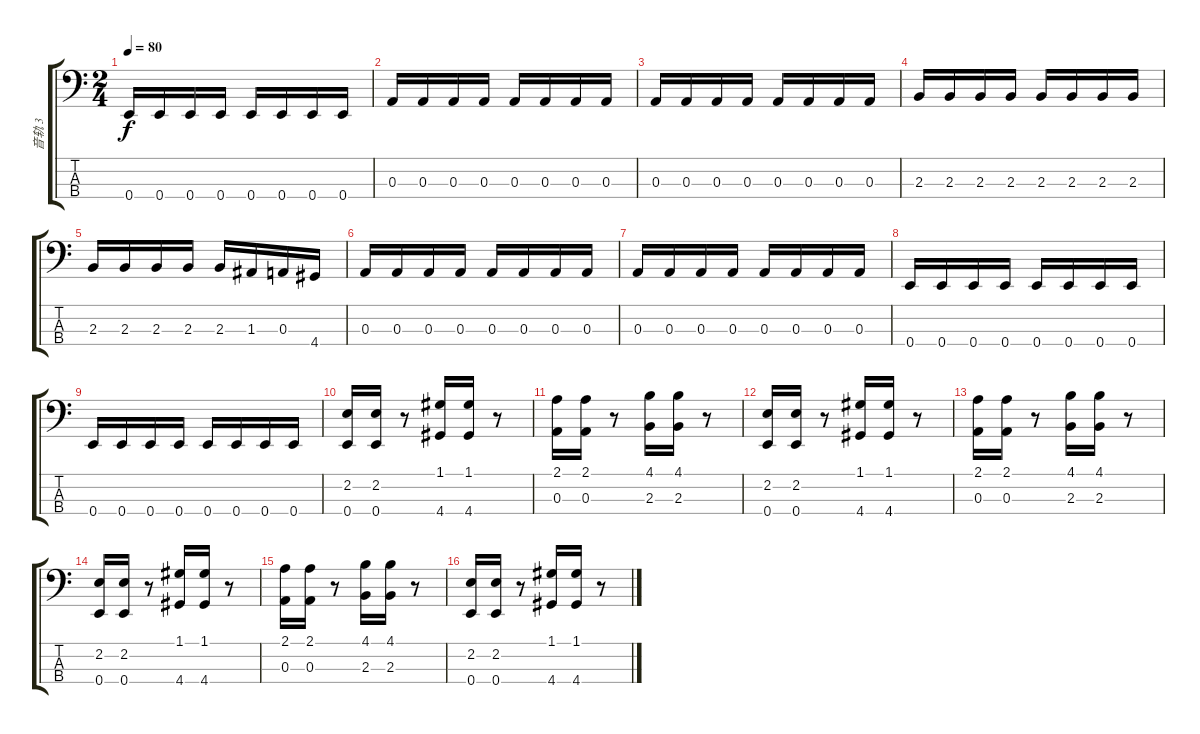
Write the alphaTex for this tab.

\track ("音轨 3" "音轨 3") {instrument slapbass2}
\staff {score tabs}
\tuning (G2 D2 A1 E1) {hide}
\ts (2 4)
\tempo 80
\clef f4
\ks c
0.4.16{dy f} 0.4.16 0.4.16 0.4.16 0.4.16 0.4.16 0.4.16 0.4.16 |
0.3.16 0.3.16 0.3.16 0.3.16 0.3.16 0.3.16 0.3.16 0.3.16 |
0.3.16 0.3.16 0.3.16 0.3.16 0.3.16 0.3.16 0.3.16 0.3.16 |
2.3.16 2.3.16 2.3.16 2.3.16 2.3.16 2.3.16 2.3.16 2.3.16 |
2.3.16 2.3.16 2.3.16 2.3.16 2.3.16 1.3.16 0.3.16 4.4.16 |
0.3.16 0.3.16 0.3.16 0.3.16 0.3.16 0.3.16 0.3.16 0.3.16 |
0.3.16 0.3.16 0.3.16 0.3.16 0.3.16 0.3.16 0.3.16 0.3.16 |
0.4.16 0.4.16 0.4.16 0.4.16 0.4.16 0.4.16 0.4.16 0.4.16 |
0.4.16 0.4.16 0.4.16 0.4.16 0.4.16 0.4.16 0.4.16 0.4.16 |
(2.2 0.4).16 (2.2 0.4).16 r.8 (1.1 4.4).16 (1.1 4.4).16 r.8 |
(2.1 0.3).16 (2.1 0.3).16 r.8 (4.1 2.3).16 (4.1 2.3).16 r.8 |
(2.2 0.4).16 (2.2 0.4).16 r.8 (1.1 4.4).16 (1.1 4.4).16 r.8 |
(2.1 0.3).16 (2.1 0.3).16 r.8 (4.1 2.3).16 (4.1 2.3).16 r.8 |
(2.2 0.4).16 (2.2 0.4).16 r.8 (1.1 4.4).16 (1.1 4.4).16 r.8 |
(2.1 0.3).16 (2.1 0.3).16 r.8 (4.1 2.3).16 (4.1 2.3).16 r.8 |
(2.2 0.4).16 (2.2 0.4).16 r.8 (1.1 4.4).16 (1.1 4.4).16 r.8
